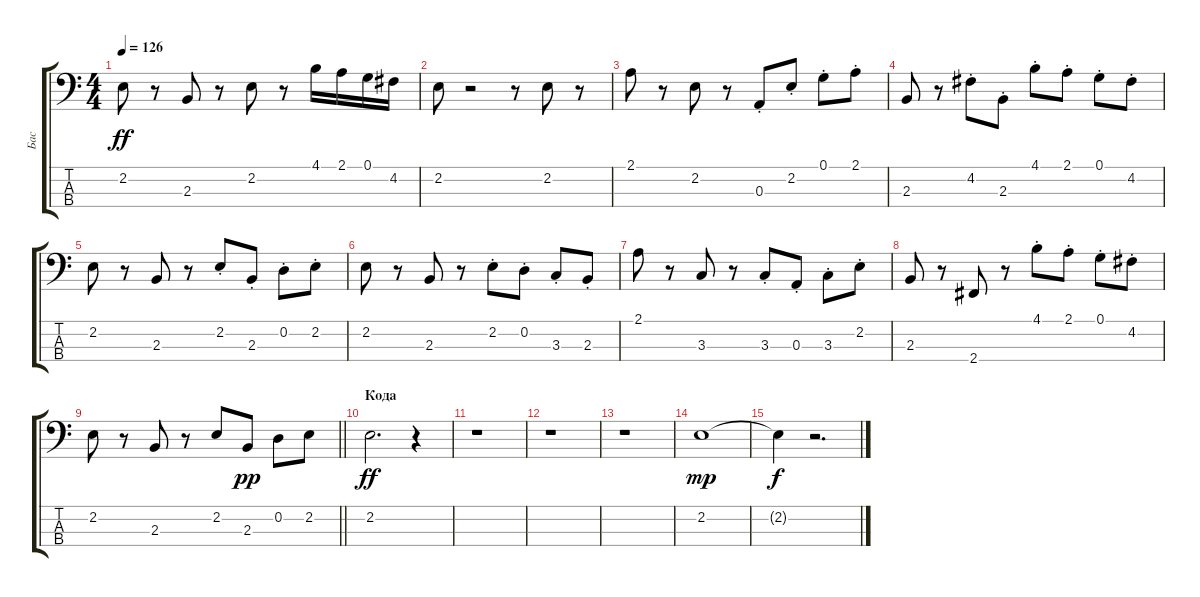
\track ("Бас" "Бас") {instrument electricbassfinger}
\staff {score tabs}
\tuning (G2 D2 A1 E1) {hide}
\ts (4 4)
\tempo 126
\clef f4
\ks c
2.2.8{dy ff} r.8 2.3.8 r.8 2.2.8 r.8 4.1.16 2.1.16 0.1.16 4.2.16 |
2.2.8 r.2 r.8 2.2.8 r.8 |
2.1.8 r.8 2.2.8 r.8 0.3{st}.8 2.2{st}.8 0.1{st}.8 2.1{st}.8 |
2.3.8 r.8 4.2{st}.8 2.3{st}.8 4.1{st}.8 2.1{st}.8 0.1{st}.8 4.2{st}.8 |
2.2.8 r.8 2.3.8 r.8 2.2{st}.8 2.3{st}.8 0.2{st}.8 2.2{st}.8 |
2.2.8 r.8 2.3.8 r.8 2.2{st}.8 0.2{st}.8 3.3{st}.8 2.3{st}.8 |
2.1.8 r.8 3.3.8 r.8 3.3{st}.8 0.3{st}.8 3.3{st}.8 2.2{st}.8 |
2.3.8 r.8 2.4.8 r.8 4.1{st}.8 2.1{st}.8 0.1{st}.8 4.2{st}.8 |
\barLineRight lightlight
2.2.8 r.8 2.3.8 r.8 2.2.8 2.3.8{dy pp} 0.2.8 2.2.8 |
\section ("" "Кода")
2.2.2{d dy ff} r.4 |
r.1 |
r.1 |
r.1 |
2.2.1{dy mp} |
2.2{t}.4{dy f} r.2{d}
